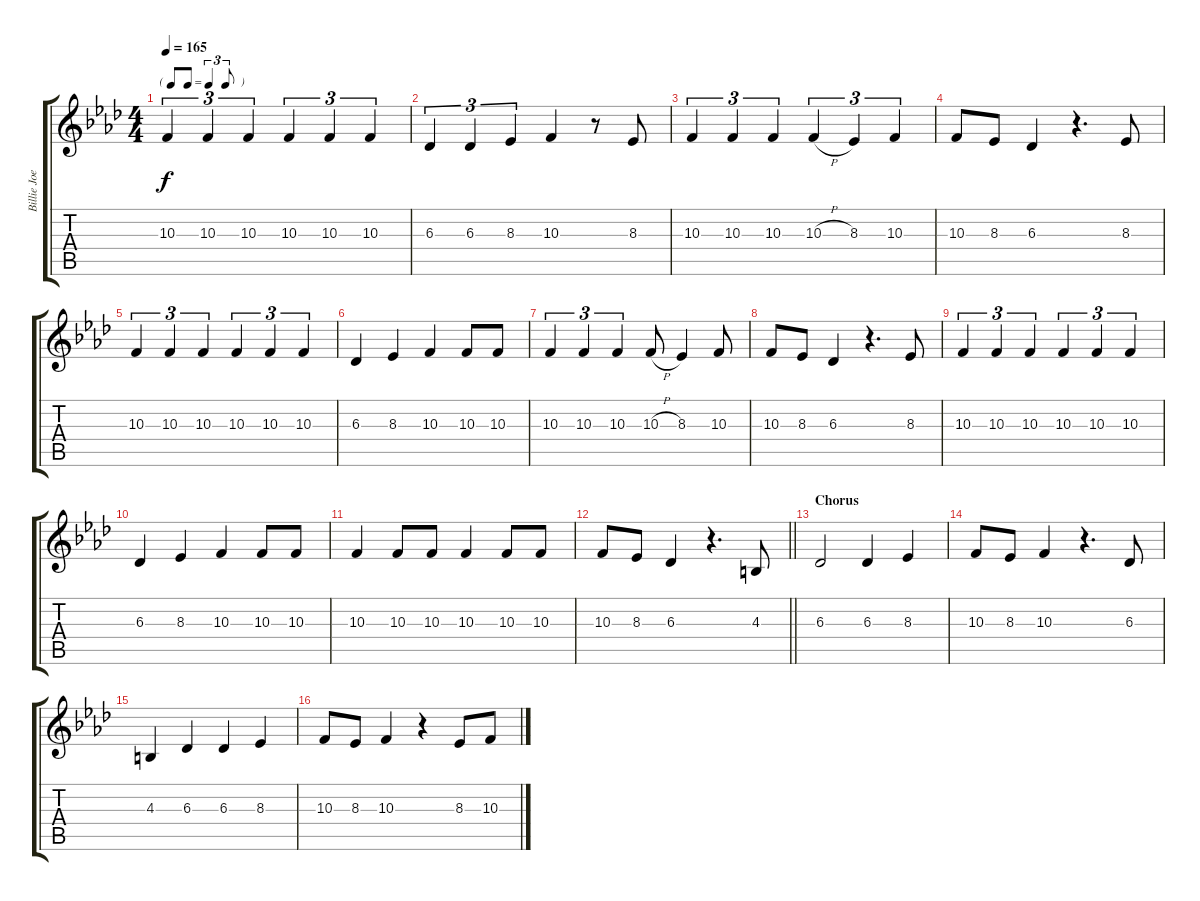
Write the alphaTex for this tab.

\track ("Billie Joe (Vocals)" "Billie Joe") {instrument trumpet}
\staff {score tabs}
\tuning (E4 B3 G3 D3 A2 E2) {hide}
\ts (4 4)
\tf triplet8th
\tempo 165
\clef g2
\ks ab
10.3.4{tu (3 2) dy f} 10.3.4{tu (3 2)} 10.3.4{tu (3 2)} 10.3.4{tu (3 2)} 10.3.4{tu (3 2)} 10.3.4{tu (3 2)} |
6.3.4{tu (3 2)} 6.3.4{tu (3 2)} 8.3.4{tu (3 2)} 10.3.4 r.8 8.3.8 |
10.3.4{tu (3 2)} 10.3.4{tu (3 2)} 10.3.4{tu (3 2)} 10.3{h}.4{tu (3 2)} 8.3.4{tu (3 2)} 10.3.4{tu (3 2)} |
10.3.8 8.3.8 6.3.4 r.4{d} 8.3.8 |
10.3.4{tu (3 2)} 10.3.4{tu (3 2)} 10.3.4{tu (3 2)} 10.3.4{tu (3 2)} 10.3.4{tu (3 2)} 10.3.4{tu (3 2)} |
6.3.4 8.3.4 10.3.4 10.3.8 10.3.8 |
10.3.4{tu (3 2)} 10.3.4{tu (3 2)} 10.3.4{tu (3 2)} 10.3{h}.8 8.3.4 10.3.8 |
10.3.8 8.3.8 6.3.4 r.4{d} 8.3.8 |
10.3.4{tu (3 2)} 10.3.4{tu (3 2)} 10.3.4{tu (3 2)} 10.3.4{tu (3 2)} 10.3.4{tu (3 2)} 10.3.4{tu (3 2)} |
6.3.4 8.3.4 10.3.4 10.3.8 10.3.8 |
10.3.4 10.3.8 10.3.8 10.3.4 10.3.8 10.3.8 |
\barLineRight lightlight
10.3.8 8.3.8 6.3.4 r.4{d} 4.3.8 |
\section ("" "Chorus")
6.3.2 6.3.4 8.3.4 |
10.3.8 8.3.8 10.3.4 r.4{d} 6.3.8 |
4.3.4 6.3.4 6.3.4 8.3.4 |
10.3.8 8.3.8 10.3.4 r.4 8.3.8 10.3.8
